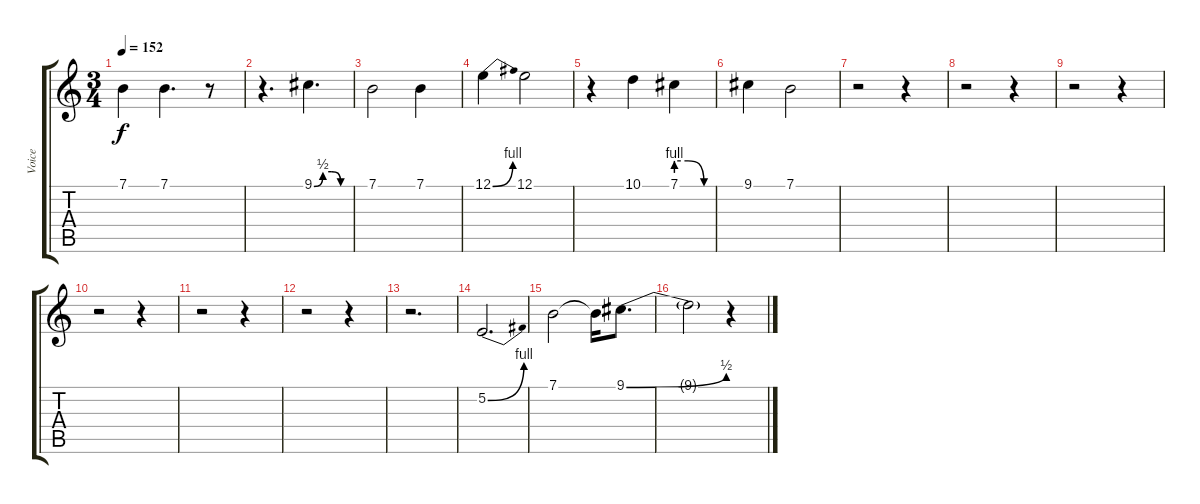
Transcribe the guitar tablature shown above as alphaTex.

\track ("Voice" "Voice") {instrument lead8bassandlead}
\staff {score tabs}
\tuning (E4 B3 G3 D3 A2 E2) {hide}
\ts (3 4)
\tempo 152
\clef g2
\ks c
7.1.4{dy f} 7.1.4{d} r.8 |
r.4{d} 9.1{be (custom 0 0 15 2 30 2 45 0 60 0)}.4{d} |
7.1.2 7.1.4 |
12.1{be (bend 0 0 60 4)}.4 12.1.2 |
r.4 10.1.4 7.1{be (custom 0 4 20 4 47 0 60 0)}.4 |
9.1.4 7.1.2 |
r.2 r.4 |
r.2 r.4 |
r.2 r.4 |
r.2 r.4 |
r.2 r.4 |
r.2 r.4 |
r.2{d} |
5.2{be (bend 0 0 60 4)}.2{d} |
7.1.2 7.1{t}.16 9.1{be (bend 0 0 60 2)}.8{d} |
9.1{t}.2 r.4
